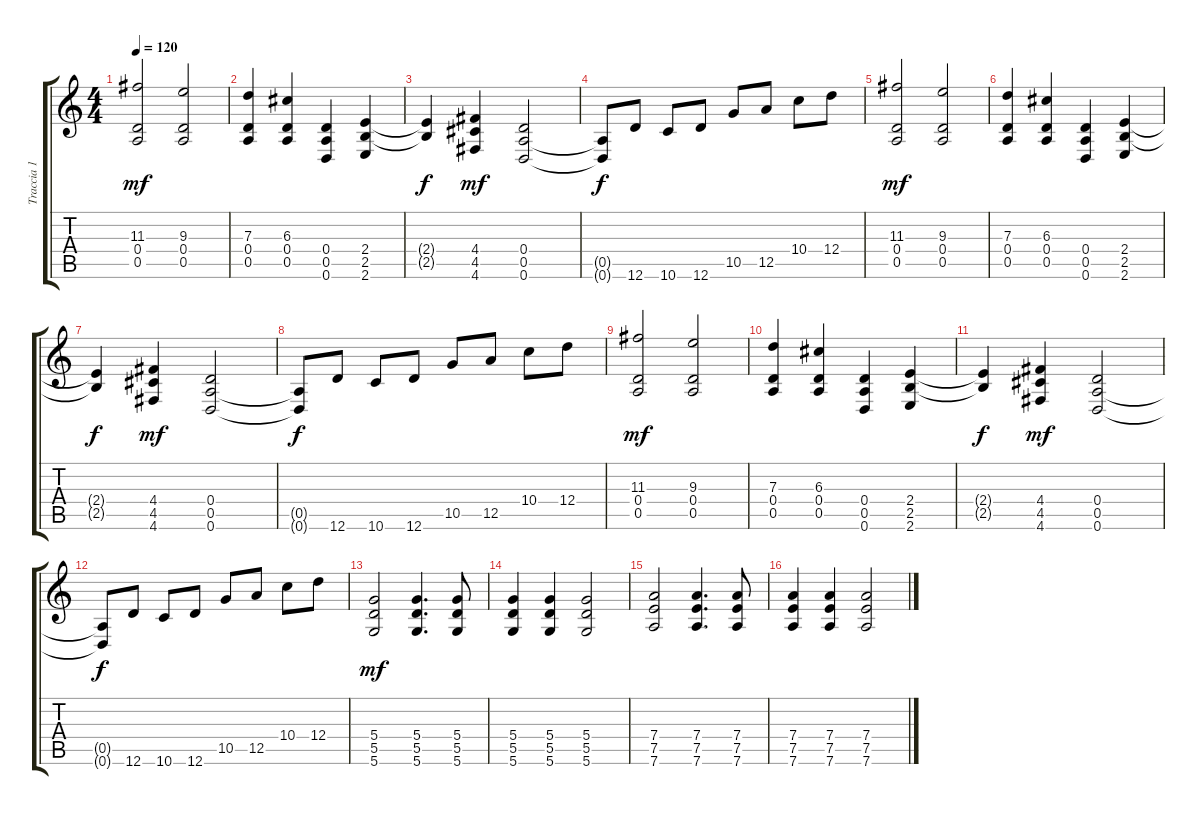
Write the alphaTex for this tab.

\track ("Traccia 1" "Traccia 1") {instrument overdrivenguitar}
\staff {score tabs}
\tuning (E4 B3 G3 D3 A2 D2) {hide}
\ts (4 4)
\tempo 120
\clef g2
\ks c
(11.3 0.4 0.5).2{dy mf} (9.3 0.4 0.5).2 |
(7.3 0.4 0.5).4 (6.3 0.4 0.5).4 (0.4 0.5 0.6).4 (2.4 2.5 2.6).4 |
(2.4{t} 2.5{t}).4{dy f} (4.4 4.5 4.6).4{dy mf} (0.4 0.5 0.6).2 |
(0.5{t} 0.6{t}).8{dy f} 12.6.8 10.6.8 12.6.8 10.5.8 12.5.8 10.4.8 12.4.8 |
(11.3 0.4 0.5).2{dy mf} (9.3 0.4 0.5).2 |
(7.3 0.4 0.5).4 (6.3 0.4 0.5).4 (0.4 0.5 0.6).4 (2.4 2.5 2.6).4 |
(2.4{t} 2.5{t}).4{dy f} (4.4 4.5 4.6).4{dy mf} (0.4 0.5 0.6).2 |
(0.5{t} 0.6{t}).8{dy f} 12.6.8 10.6.8 12.6.8 10.5.8 12.5.8 10.4.8 12.4.8 |
(11.3 0.4 0.5).2{dy mf} (9.3 0.4 0.5).2 |
(7.3 0.4 0.5).4 (6.3 0.4 0.5).4 (0.4 0.5 0.6).4 (2.4 2.5 2.6).4 |
(2.4{t} 2.5{t}).4{dy f} (4.4 4.5 4.6).4{dy mf} (0.4 0.5 0.6).2 |
(0.5{t} 0.6{t}).8{dy f} 12.6.8 10.6.8 12.6.8 10.5.8 12.5.8 10.4.8 12.4.8 |
(5.4 5.5 5.6).2{dy mf} (5.4 5.5 5.6).4{d} (5.4 5.5 5.6).8 |
(5.4 5.5 5.6).4 (5.4 5.5 5.6).4 (5.4 5.5 5.6).2 |
(7.4 7.5 7.6).2 (7.4 7.5 7.6).4{d} (7.4 7.5 7.6).8 |
(7.4 7.5 7.6).4 (7.4 7.5 7.6).4 (7.4 7.5 7.6).2
